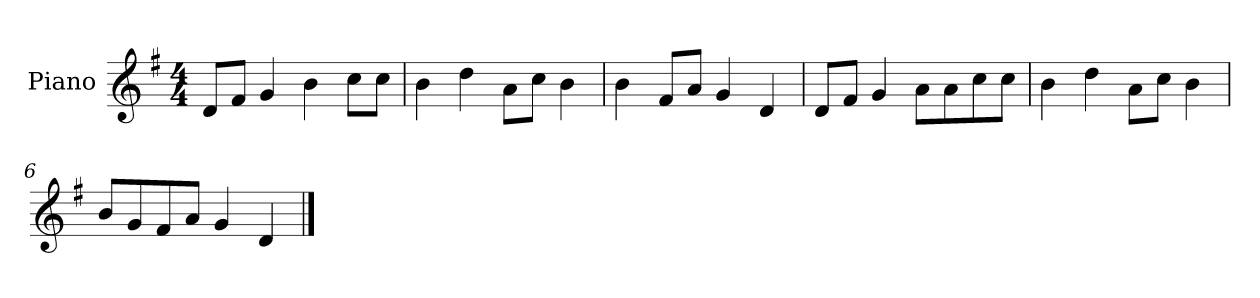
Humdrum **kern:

**kern
*part1
*staff1
*I"Piano
*I'P-no
*clefG2
*k[f#]
*M4/4
*MM90
=1
8d/L
8f#/J
4g/
4b\
8cc\L
8cc\J
=2
4b\
4dd\
8a\L
8cc\J
4b\
=3
4b\
8f#/L
8a/J
4g/
4d/
=4
8d/L
8f#/J
4g/
8a\L
8a\
8cc\
8cc\J
=5
4b\
4dd\
8a\L
8cc\J
4b\
=6
8b/L
8g/
8f#/
8a/J
4g/
4d/
==
*-
